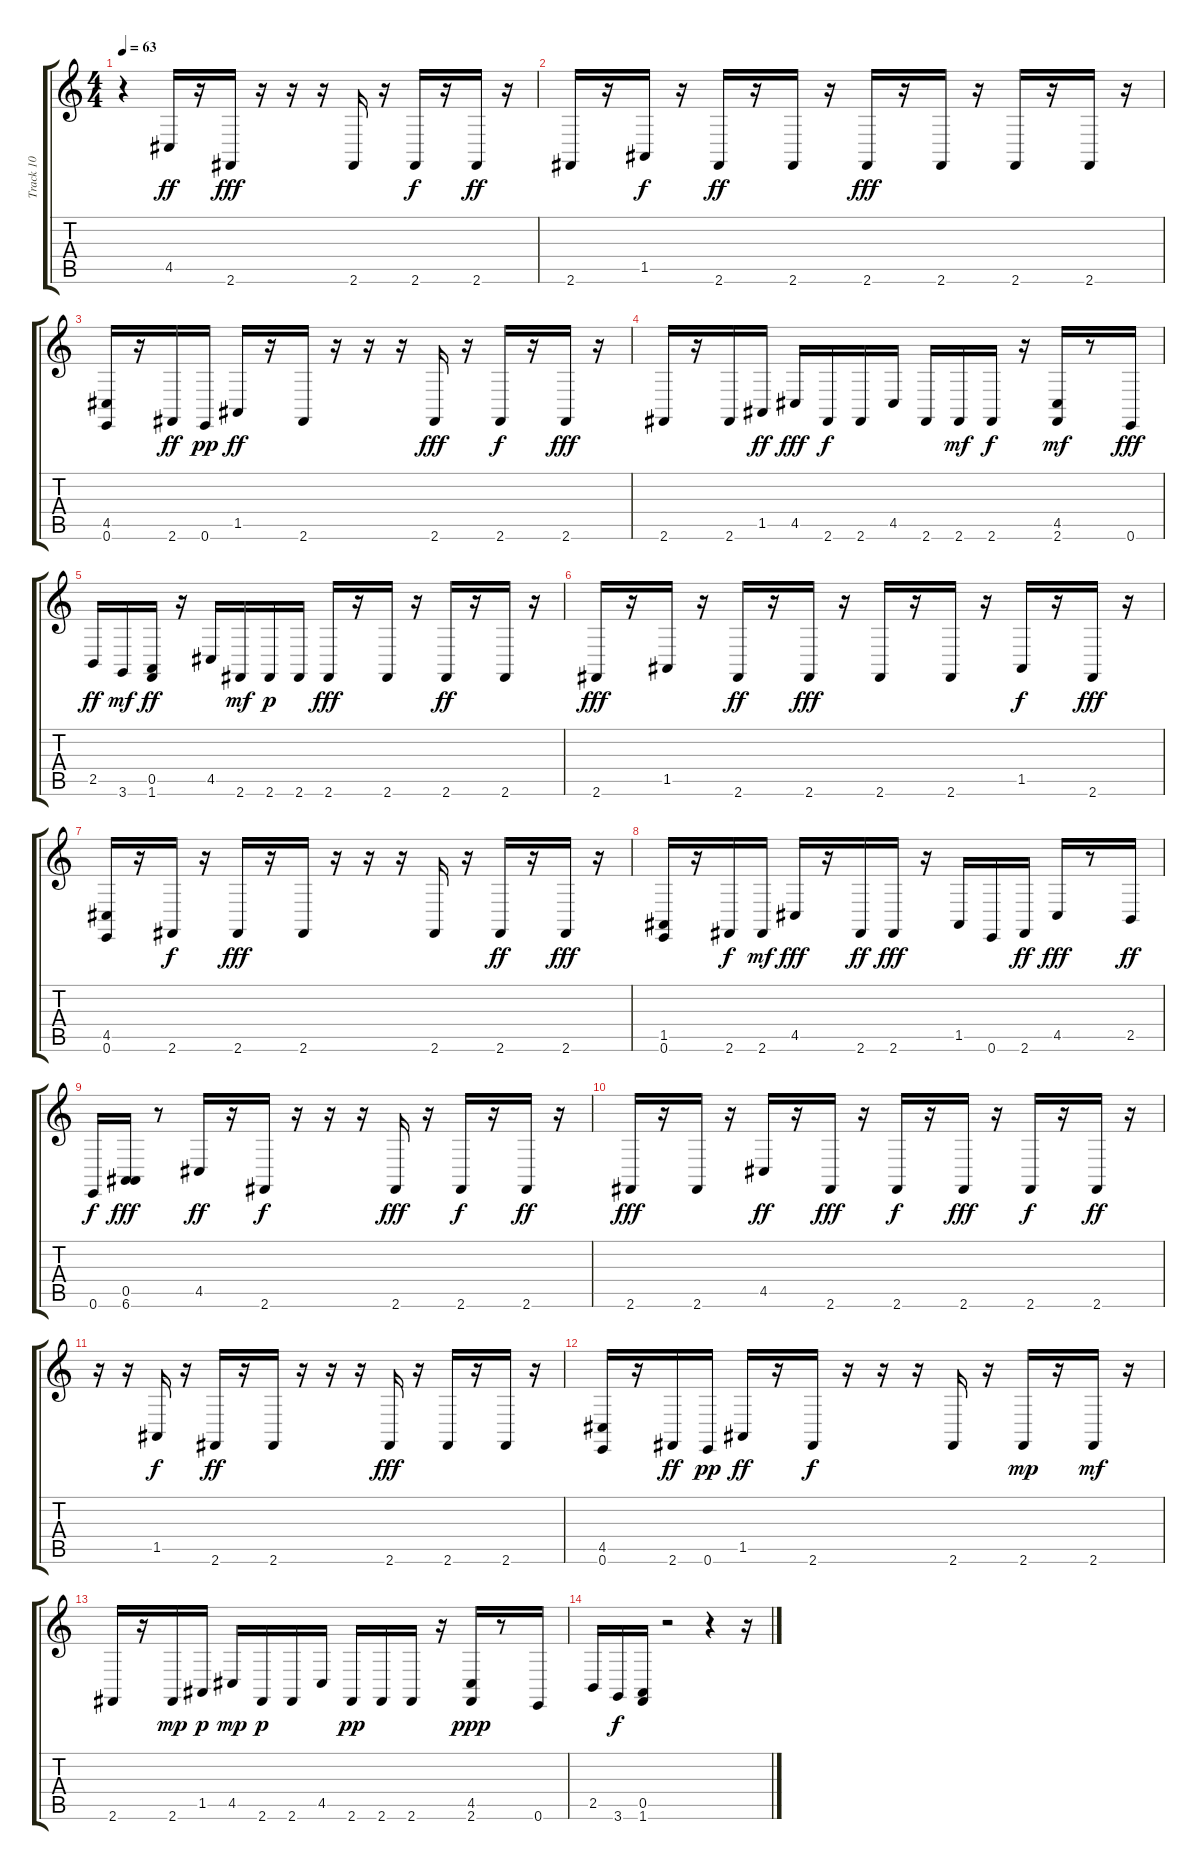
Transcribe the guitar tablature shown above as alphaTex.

\track ("Track 10" "Track 10") {instrument honkytonkpiano}
\staff {score tabs}
\tuning (E4 B3 G3 D3 A2 E2) {hide}
\ts (4 4)
\tempo 63
\clef g2
\ks c
r.4{dy ff instrument honkytonkpiano} 4.5.16 r.16 2.6.16{dy fff} r.16 r.16 r.16 2.6.16 r.16 2.6.16{dy f} r.16 2.6.16{dy ff} r.16 |
2.6.16 r.16 1.5.16{dy f} r.16 2.6.16{dy ff} r.16 2.6.16 r.16 2.6.16{dy fff} r.16 2.6.16 r.16 2.6.16 r.16 2.6.16 r.16 |
(4.5 0.6).16 r.16 2.6.16{dy ff} 0.6.16{dy pp} 1.5.16{dy ff} r.16 2.6.16 r.16 r.16 r.16 2.6.16{dy fff} r.16 2.6.16{dy f} r.16 2.6.16{dy fff} r.16 |
2.6.16 r.16 2.6.16 1.5.16{dy ff} 4.5.16{dy fff} 2.6.16{dy f} 2.6.16 4.5.16 2.6.16 2.6.16{dy mf} 2.6.16{dy f} r.16 (4.5 2.6).16{dy mf} r.8 0.6.16{dy fff} |
2.5.16{dy ff} 3.6.16{dy mf} (0.5 1.6).16{dy ff} r.16 4.5.16 2.6.16{dy mf} 2.6.16{dy p} 2.6.16 2.6.16{dy fff} r.16 2.6.16 r.16 2.6.16{dy ff} r.16 2.6.16 r.16 |
2.6.16{dy fff} r.16 1.5.16 r.16 2.6.16{dy ff} r.16 2.6.16{dy fff} r.16 2.6.16 r.16 2.6.16 r.16 1.5.16{dy f} r.16 2.6.16{dy fff} r.16 |
(4.5 0.6).16 r.16 2.6.16{dy f} r.16 2.6.16{dy fff} r.16 2.6.16 r.16 r.16 r.16 2.6.16 r.16 2.6.16{dy ff} r.16 2.6.16{dy fff} r.16 |
(1.5 0.6).16 r.16 2.6.16{dy f} 2.6.16{dy mf} 4.5.16{dy fff} r.16 2.6.16{dy ff} 2.6.16{dy fff} r.16 1.5.16 0.6.16 2.6.16{dy ff} 4.5.16{dy fff} r.8 2.5.16{dy ff} |
0.6.16{dy f} (0.5 6.6).16{dy fff} r.8 4.5.16{dy ff} r.16 2.6.16{dy f} r.16 r.16 r.16 2.6.16{dy fff} r.16 2.6.16{dy f} r.16 2.6.16{dy ff} r.16 |
2.6.16{dy fff} r.16 2.6.16 r.16 4.5.16{dy ff} r.16 2.6.16{dy fff} r.16 2.6.16{dy f} r.16 2.6.16{dy fff} r.16 2.6.16{dy f} r.16 2.6.16{dy ff} r.16 |
r.16 r.16 1.5.16{dy f} r.16 2.6.16{dy ff} r.16 2.6.16 r.16 r.16 r.16 2.6.16{dy fff} r.16 2.6.16 r.16 2.6.16 r.16 |
(4.5 0.6).16 r.16 2.6.16{dy ff} 0.6.16{dy pp} 1.5.16{dy ff} r.16 2.6.16{dy f} r.16 r.16 r.16 2.6.16 r.16 2.6.16{dy mp} r.16 2.6.16{dy mf} r.16 |
2.6.16 r.16 2.6.16{dy mp} 1.5.16{dy p} 4.5.16{dy mp} 2.6.16{dy p} 2.6.16 4.5.16 2.6.16{dy pp} 2.6.16 2.6.16 r.16 (4.5 2.6).16{dy ppp} r.8 0.6.16 |
2.5.16 3.6.16{dy f} (0.5 1.6).16 r.2 r.4 r.16
